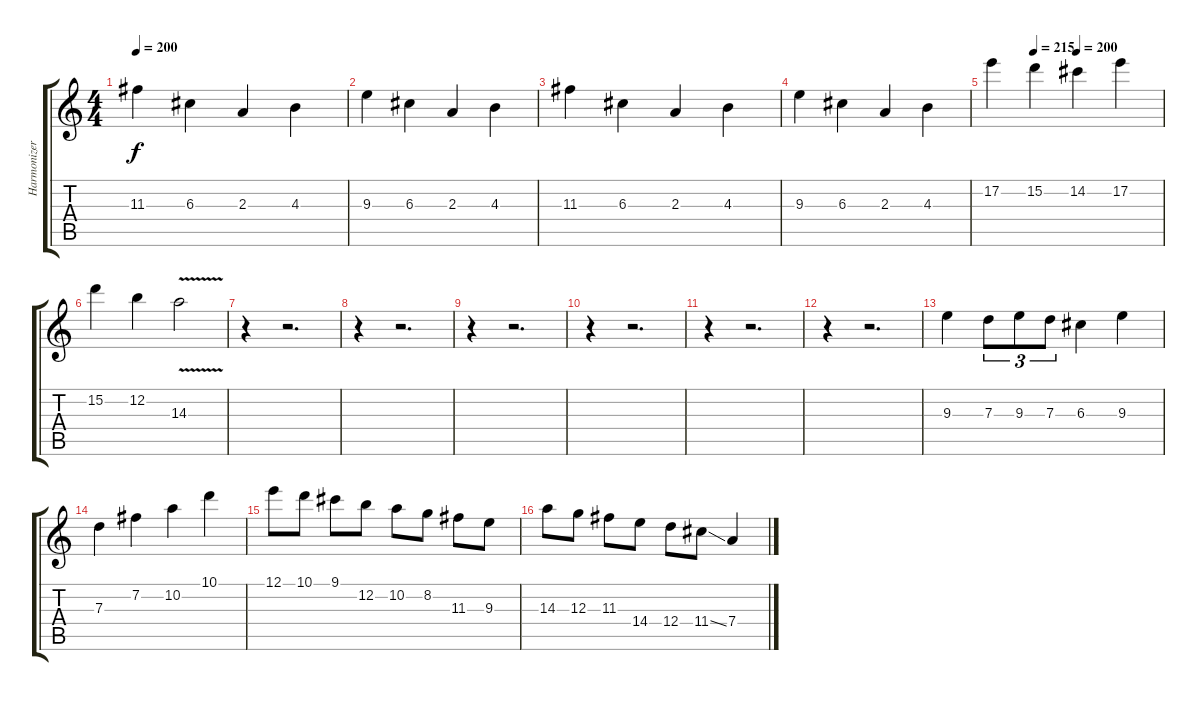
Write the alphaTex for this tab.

\track ("Harmonizer" "Harmonizer") {instrument distortionguitar}
\staff {score tabs}
\tuning (E4 B3 G3 D3 A2 E2) {hide}
\ts (4 4)
\tempo 200
\clef g2
\ks c
11.3.4{dy f} 6.3.4 2.3.4 4.3.4 |
9.3.4 6.3.4 2.3.4 4.3.4 |
11.3.4 6.3.4 2.3.4 4.3.4 |
9.3.4 6.3.4 2.3.4 4.3.4 |
\tempo (215 0.25)
\tempo (200 0.5)
17.2.4{volume 14} 15.2.4 14.2.4 17.2.4 |
15.2.4 12.2.4 14.3{v}.2 |
r.4 r.2{d} |
r.4 r.2{d} |
r.4 r.2{d} |
r.4 r.2{d} |
r.4 r.2{d} |
r.4 r.2{d} |
9.3.4{volume 10} 7.3.8{tu (3 2)} 9.3.8{tu (3 2)} 7.3.8{tu (3 2)} 6.3.4 9.3.4 |
7.3.4 7.2.4 10.2.4 10.1.4 |
12.1.8 10.1.8 9.1.8 12.2.8 10.2.8 8.2.8 11.3.8 9.3.8 |
14.3.8 12.3.8 11.3.8 14.4.8 12.4.8 11.4{ss}.8 7.4.4
